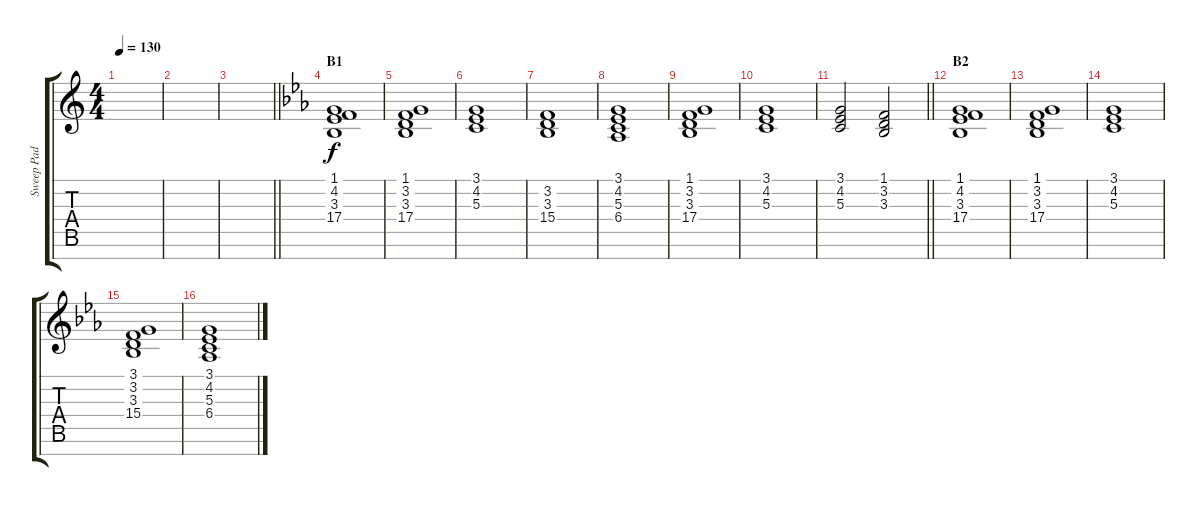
\track ("Sweep Pad & Strings" "Sweep Pad ") {instrument pad8sweep}
\staff {score tabs}
\tuning (E4 B3 G3 D3 A2 E2 B1) {hide}
\ts (4 4)
\tempo 130
\clef g2
\ks c
|
|
\barLineRight lightlight
|
\section ("" "B1")
\ks eb
(1.1 4.2 3.3 17.4).1 |
(1.1 3.2 3.3 17.4).1 |
(3.1 4.2 5.3).1 |
(3.2 3.3 15.4).1 |
(3.1 4.2 5.3 6.4).1 |
(1.1 3.2 3.3 17.4).1 |
(3.1 4.2 5.3).1 |
\barLineRight lightlight
(3.1 4.2 5.3).2 (1.1 3.2 3.3).2 |
\section ("" "B2")
(1.1 4.2 3.3 17.4).1 |
(1.1 3.2 3.3 17.4).1 |
(3.1 4.2 5.3).1 |
(3.1 3.2 3.3 15.4).1 |
(3.1 4.2 5.3 6.4).1
